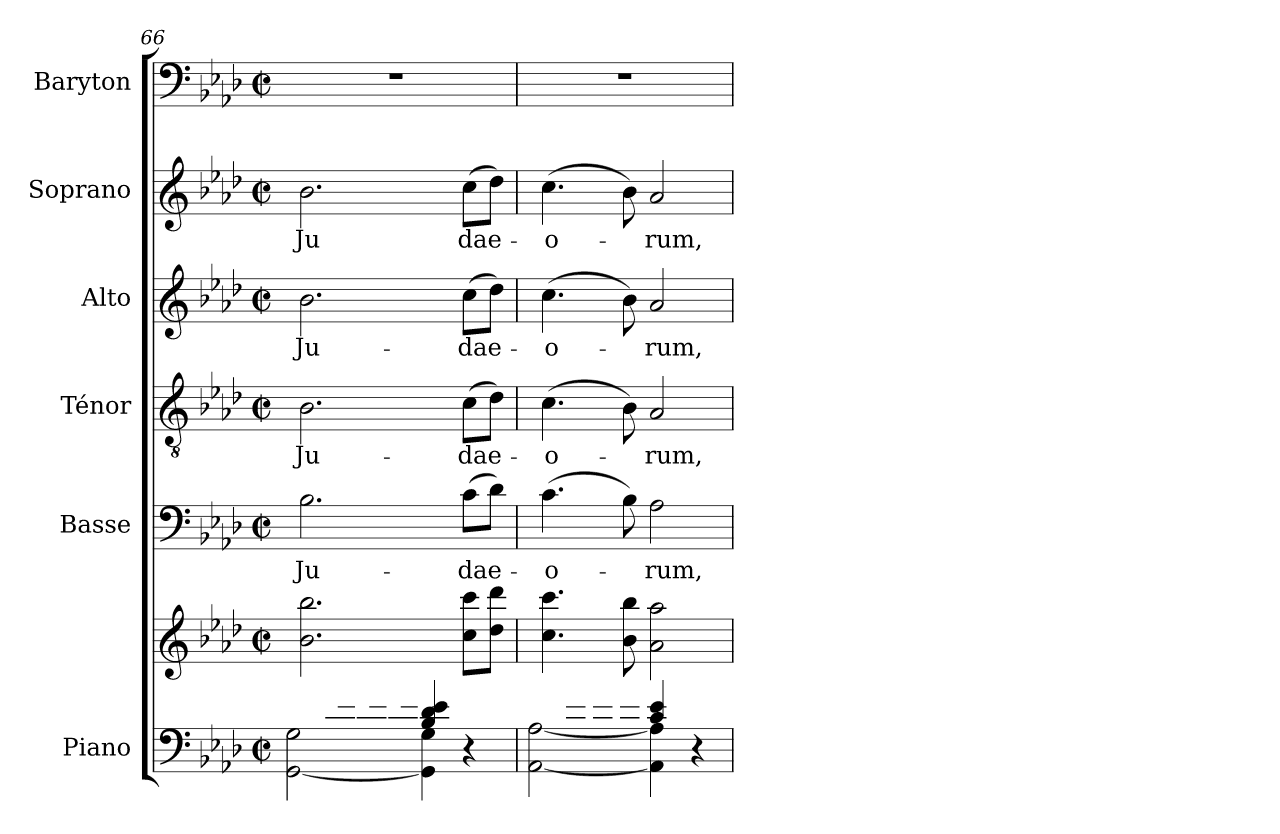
**kern	**kern	**kern	**text	**kern	**text	**kern	**text	**kern	**text	**kern
*part6	*part6	*part5	*part5	*part4	*part4	*part3	*part3	*part2	*part2	*part1
*staff7	*staff6	*staff5	*staff5	*staff4	*staff4	*staff3	*staff3	*staff2	*staff2	*staff1
*I"Piano	*	*I"Basse	*	*I"Ténor	*	*I"Alto	*	*I"Soprano	*	*I"Baryton
*I'Pno.	*	*I'B.	*	*I'T.	*	*I'Alt.	*	*I'So.	*	*I'Bar.
!!LO:PB:g=z
*clefF4	*clefG2	*clefF4	*	*clefGv2	*	*clefG2	*	*clefG2	*	*clefF4
*k[b-e-a-d-]	*k[b-e-a-d-]	*k[b-e-a-d-]	*	*k[b-e-a-d-]	*	*k[b-e-a-d-]	*	*k[b-e-a-d-]	*	*k[b-e-a-d-]
*M4/4	*M4/4	*M4/4	*	*M4/4	*	*M4/4	*	*M4/4	*	*M4/4
*met(c|)	*met(c|)	*met(c|)	*	*met(c|)	*	*met(c|)	*	*met(c|)	*	*met(c|)
=66	=66	=66	=66	=66	=66	=66	=66	=66	=66	=66
*^	*	*	*	*	*	*	*	*	*	*
!	!	!	!	!LO:LY:b	!	!LO:LY:b	!	!LO:LY:b	!	!LO:LY:b	!
8G/Lyy	[2GG\ 2G\	2.b-\ 2.bb-\	2.B-\	Ju-	2.B-\	Ju-	2.b-\	Ju-	2.b-\	Ju	1r
8B-/ 8d-/ 8e-/	.	.	.	.	.	.	.	.	.	.	.
8B-/ 8d-/ 8e-/	.	.	.	.	.	.	.	.	.	.	.
8B-/ 8d-/ 8e-/J	.	.	.	.	.	.	.	.	.	.	.
4B-/ 4d-/ 4e-/	4GG\] 4G\	.	.	.	.	.	.	.	.	.	.
!	!	!	!	!LO:LY:b	!	!LO:LY:b	!	!LO:LY:b	!	!LO:LY:b	!
4r	4ryy	8cc\ 8ccc\L	(8c\L	-dae-	(8c\L	-dae-	(8cc\L	-dae-	(8cc\L	-dae-	.
.	.	8dd-\ 8ddd-\J	8d-\J)	.	8d-\J)	.	8dd-\J)	.	8dd-\J)	.	.
=67	=67	=67	=67	=67	=67	=67	=67	=67	=67	=67	=67
!	!	!	!	!LO:LY:b	!	!LO:LY:b	!	!LO:LY:b	!	!LO:LY:b	!
8A-/Lyy	[2AA-\ [2A-\	4.cc\ 4.ccc\	(4.c\	-o-	(4.c\	-o-	(4.cc\	-o-	(4.cc\	-o-	1r
8c/ 8e-/	.	.	.	.	.	.	.	.	.	.	.
8c/ 8e-/	.	.	.	.	.	.	.	.	.	.	.
8c/ 8e-/J	.	8b-\ 8bb-\	8B-\)	.	8B-\)	.	8b-\)	.	8b-\)	.	.
!	!	!	!	!LO:LY:b	!	!LO:LY:b	!	!LO:LY:b	!	!LO:LY:b	!
4c/ 4e-/	4AA-\] 4A-\]	2a-\ 2aa-\	2A-\	-rum,	2A-/	-rum,	2a-/	-rum,	2a-/	-rum,	.
4r	4ryy	.	.	.	.	.	.	.	.	.	.
*v	*v	*	*	*	*	*	*	*	*	*	*
=	=	=	=	=	=	=	=	=	=	=
*-	*-	*-	*-	*-	*-	*-	*-	*-	*-	*-
